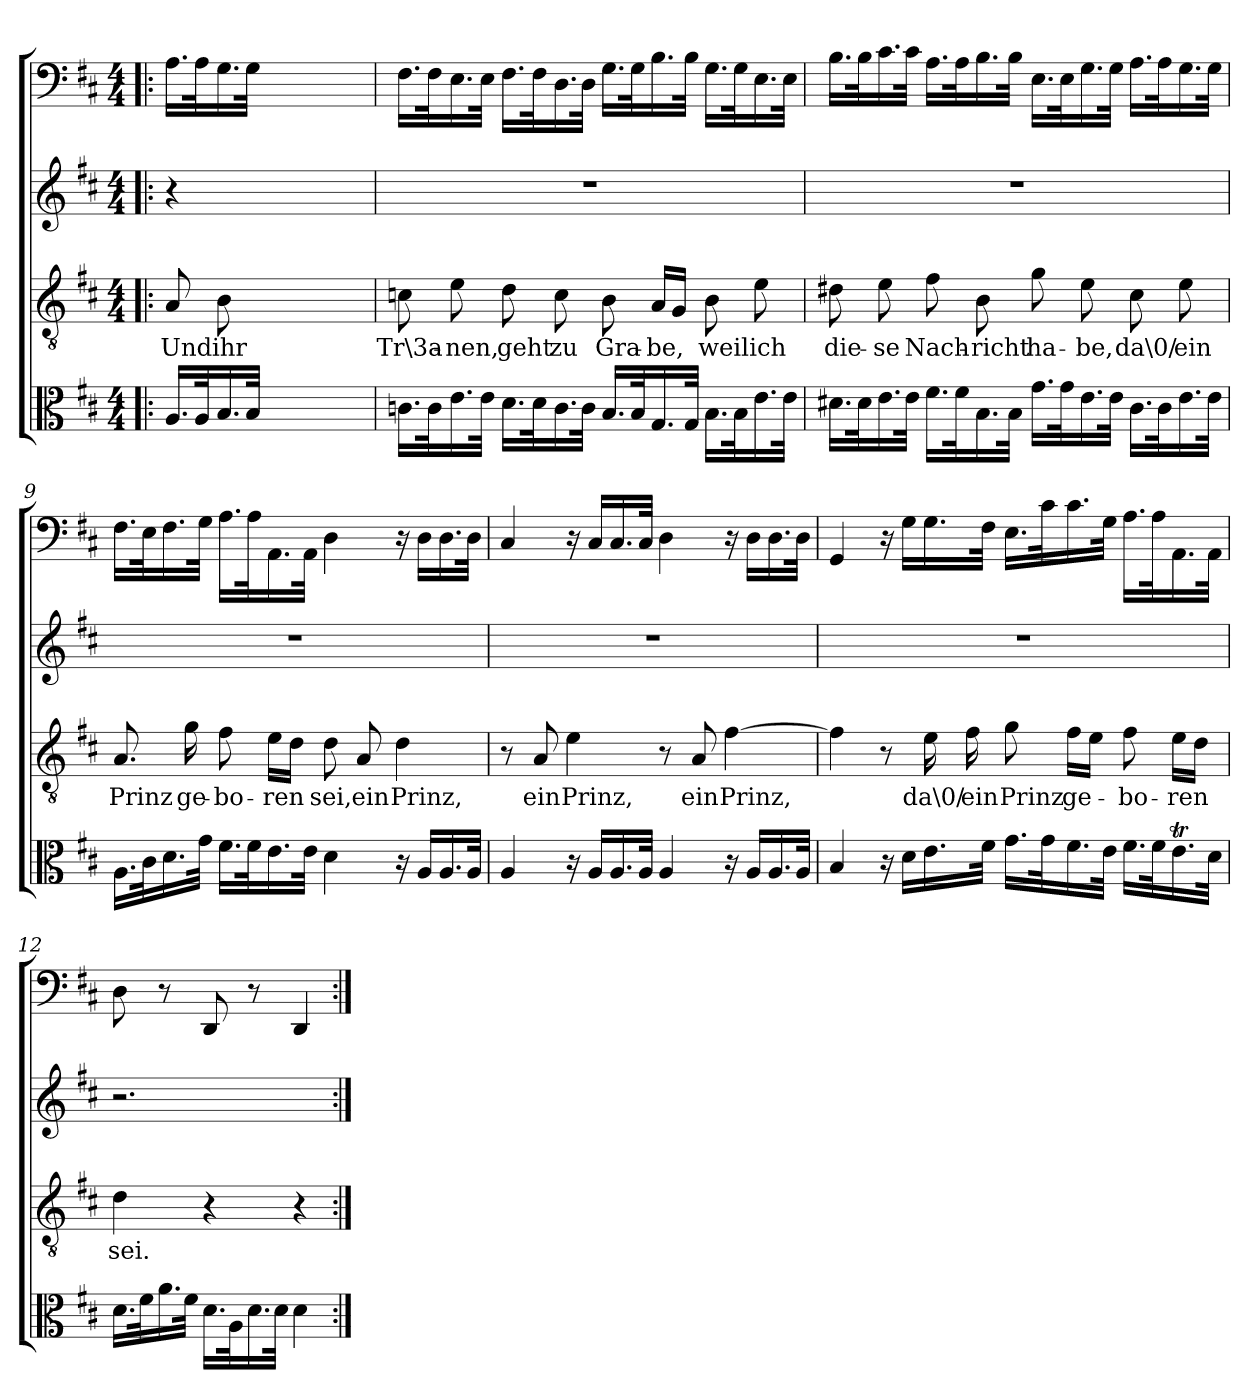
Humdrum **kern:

**kern	**kern	**text	**kern	**kern
*part4	*part3	*part3	*part2	*part1
*staff4	*staff3	*staff3	*staff2	*staff1
*clefC3	*clefGv2	*	*clefG2	*clefF4
*k[f#c#]	*k[f#c#]	*	*k[f#c#]	*k[f#c#]
*D:	*D:	*	*D:	*D:
*M4/4	*M4/4	*	*M4/4	*M4/4
=!|:	=!|:	=!|:	=!|:	=!|:
16.A/LL	8A/	Und	4r	16.A\LL
32A/K	.	.	.	32A\K
16.B/	8B\	ihr	.	16.G\
32B/JJk	.	.	.	32G\JJk
2ryy	2ryy	.	2ryy	2ryy
4ryy	4ryy	.	4ryy	4ryy
=7	=7	=7	=7	=7
16.cn\LL	8cn\	Tr\3a-	1r	16.F#\LL
32c\K	.	.	.	32F#\K
16.e\	8e\	-nen,	.	16.E\
32e\JJk	.	.	.	32E\JJk
16.d\LL	8d\	geht	.	16.F#\LL
32d\K	.	.	.	32F#\K
16.c\	8c\	zu	.	16.D\
32c\JJk	.	.	.	32D\JJk
16.B/LL	8B\	Gra-	.	16.G\LL
32B/K	.	.	.	32G\K
16.G/	16A/LL	-be,	.	16.B\
.	16G/JJ	.	.	.
32G/JJk	.	.	.	32B\JJk
16.B\LL	8B\	weil	.	16.G\LL
32B\K	.	.	.	32G\K
16.e\	8e\	ich	.	16.E\
32e\JJk	.	.	.	32E\JJk
=8	=8	=8	=8	=8
16.d#X\LL	8d#X\	die-	1r	16.B\LL
32d#\K	.	.	.	32B\K
16.e\	8e\	-se	.	16.c#\
32e\JJk	.	.	.	32c#\JJk
16.f#\LL	8f#\	Nach-	.	16.A\LL
32f#\K	.	.	.	32A\K
16.B\	8B\	-richt	.	16.B\
32B\JJk	.	.	.	32B\JJk
16.g\LL	8g\	ha-	.	16.E\LL
32g\K	.	.	.	32E\K
16.e\	8e\	-be,	.	16.G\
32e\JJk	.	.	.	32G\JJk
16.c#\LL	8c#\	da\0/	.	16.A\LL
32c#\K	.	.	.	32A\K
16.e\	8e\	ein	.	16.G\
32e\JJk	.	.	.	32G\JJk
=9	=9	=9	=9	=9
16.A\LL	8.A/	Prinz	1r	16.F#\LL
32c#\K	.	.	.	32E\K
16.d\	.	.	.	16.F#\
.	16g\	ge-	.	.
32g\JJk	.	.	.	32G\JJk
16.f#\LL	8f#\	-bo-	.	16.A\LL
32f#\K	.	.	.	32A\K
16.e\	16e\LL	-ren	.	16.AA\
.	16d\JJ	.	.	.
32e\JJk	.	.	.	32AA\JJk
4d\	8d\	sei,	.	4D\
.	8A/	ein	.	.
16r	4d\	Prinz,	.	16r
16A/LL	.	.	.	16D\LL
16.A/	.	.	.	16.D\
32A/JJk	.	.	.	32D\JJk
=10	=10	=10	=10	=10
4A/	8r	.	1r	4C#/
.	8A/	ein	.	.
16r	4e\	Prinz,	.	16r
16A/LL	.	.	.	16C#/LL
16.A/	.	.	.	16.C#/
32A/JJk	.	.	.	32C#/JJk
4A/	8r	.	.	4D\
.	8A/	ein	.	.
16r	[4f#\	Prinz,	.	16r
16A/LL	.	.	.	16D\LL
16.A/	.	.	.	16.D\
32A/JJk	.	.	.	32D\JJk
=11	=11	=11	=11	=11
4B/	4f#\]	.	1r	4GG/
16r	8r	.	.	16r
16d\LL	.	.	.	16G\LL
16.e\	16e\	da\0/	.	16.G\
.	16f#\	ein	.	.
32f#\JJk	.	.	.	32F#\JJk
16.g\LL	8g\	Prinz	.	16.E\LL
32g\K	.	.	.	32c#\K
16.f#\	16f#\LL	ge-	.	16.c#\
.	16e\JJ	.	.	.
32e\JJk	.	.	.	32G\JJk
16.f#\LL	8f#\	-bo-	.	16.A\LL
32f#\K	.	.	.	32A\K
16.eT\	16e\LL	-ren	.	16.AA\
.	16d\JJ	.	.	.
32d\JJk	.	.	.	32AA\JJk
=12	=12	=12	=12	=12
16.d\LL	4d\	sei.	2.r	8D\
32f#\K	.	.	.	.
16.a\	.	.	.	8r
32f#\JJk	.	.	.	.
16.d\LL	4r	.	.	8DD/
32A\K	.	.	.	.
16.d\	.	.	.	8r
32d\JJk	.	.	.	.
4d\	4r	.	.	4DD/
=:|!	=:|!	=:|!	=:|!	=:|!
*-	*-	*-	*-	*-
